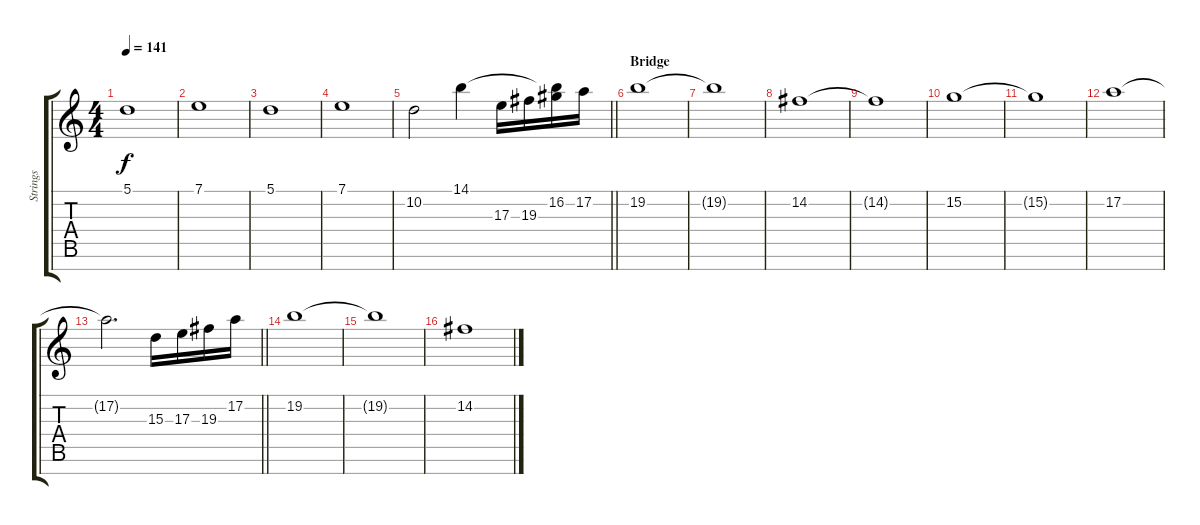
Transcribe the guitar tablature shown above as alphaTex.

\track ("Strings" "Strings") {instrument stringensemble1}
\staff {score tabs}
\tuning (A4 E4 B3 G3 D3 A2 E2) {hide}
\ts (4 4)
\tempo 141
\clef g2
\ks c
5.1.1{dy f} |
7.1.1 |
5.1.1 |
7.1.1 |
\barLineRight lightlight
10.2.2 14.1.4 17.3.16 19.3.16 (14.1{t} 16.2).16 17.2.16 |
\section ("" "Bridge")
19.2.1 |
19.2{t}.1 |
14.2.1 |
14.2{t}.1 |
15.2.1 |
15.2{t}.1 |
17.2.1 |
\barLineRight lightlight
17.2{t}.2{d} 15.3.16 17.3.16 19.3.16 17.2.16 |
19.2.1 |
19.2{t}.1 |
14.2.1
